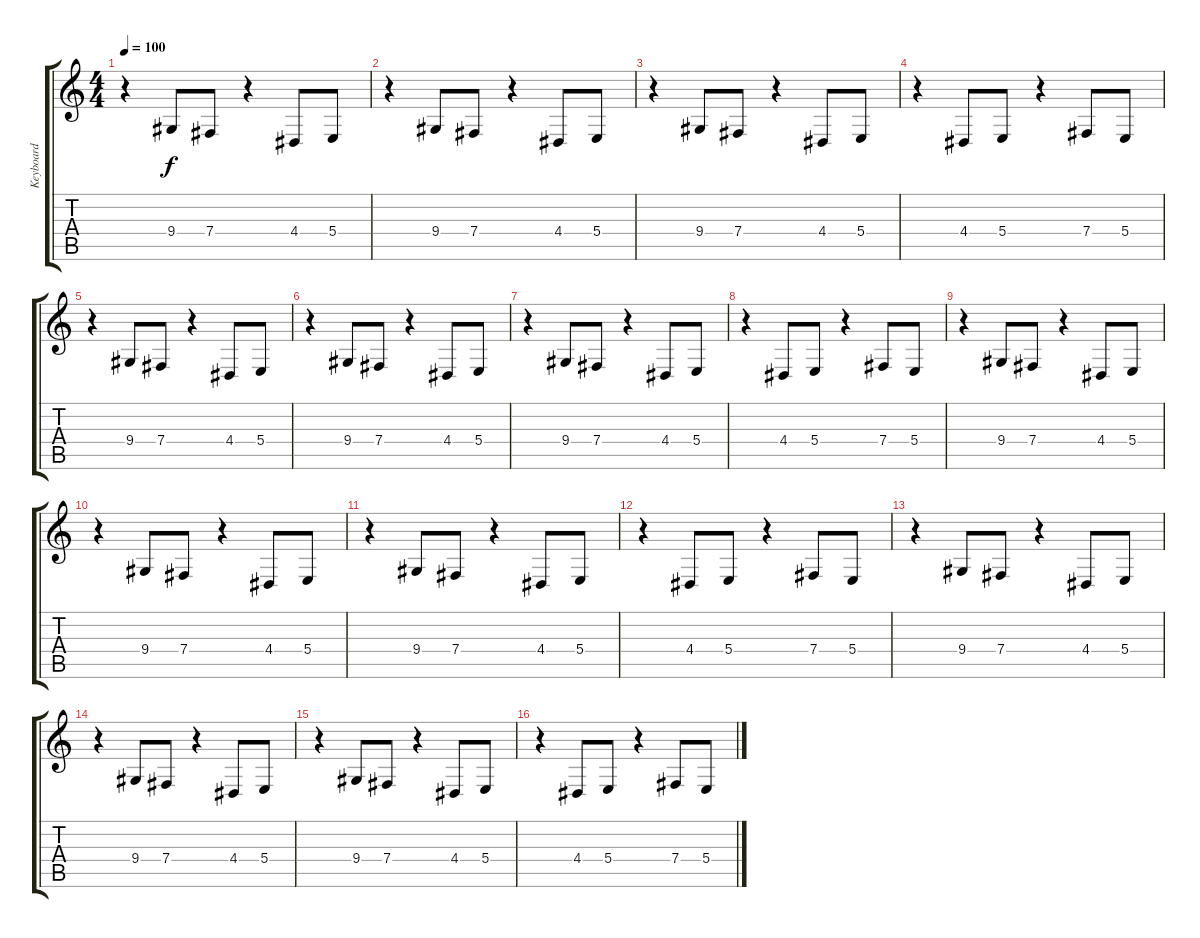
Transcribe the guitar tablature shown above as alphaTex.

\track ("Keyboard" "Keyboard") {instrument choiraahs}
\staff {score tabs}
\tuning (Db4 Ab3 E3 B2 Gb2 Db2) {hide}
\ts (4 4)
\tempo 100
\clef g2
\ks c
r.4{dy f} 9.4.8 7.4.8 r.4 4.4.8 5.4.8 |
r.4 9.4.8 7.4.8 r.4 4.4.8 5.4.8 |
r.4 9.4.8 7.4.8 r.4 4.4.8 5.4.8 |
r.4 4.4.8 5.4.8 r.4 7.4.8 5.4.8 |
r.4 9.4.8 7.4.8 r.4 4.4.8 5.4.8 |
r.4 9.4.8 7.4.8 r.4 4.4.8 5.4.8 |
r.4 9.4.8 7.4.8 r.4 4.4.8 5.4.8 |
r.4 4.4.8 5.4.8 r.4 7.4.8 5.4.8 |
r.4 9.4.8 7.4.8 r.4 4.4.8 5.4.8 |
r.4 9.4.8 7.4.8 r.4 4.4.8 5.4.8 |
r.4 9.4.8 7.4.8 r.4 4.4.8 5.4.8 |
r.4 4.4.8 5.4.8 r.4 7.4.8 5.4.8 |
r.4 9.4.8 7.4.8 r.4 4.4.8 5.4.8 |
r.4 9.4.8 7.4.8 r.4 4.4.8 5.4.8 |
r.4 9.4.8 7.4.8 r.4 4.4.8 5.4.8 |
r.4 4.4.8 5.4.8 r.4 7.4.8 5.4.8
